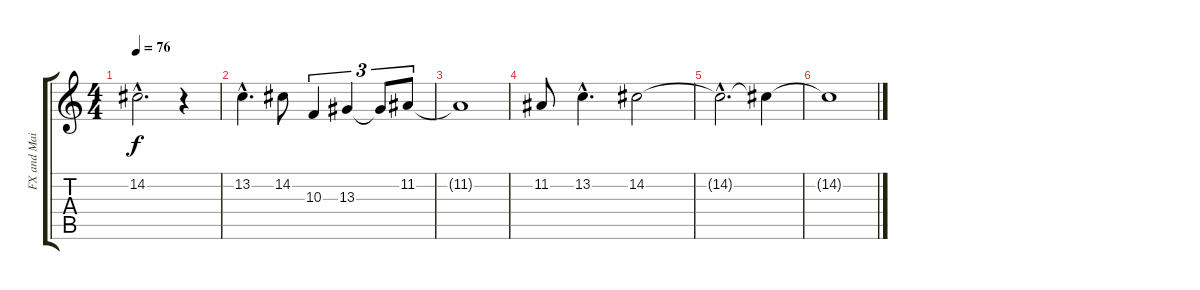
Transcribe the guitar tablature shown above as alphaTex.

\track ("FX and Main Vocals arr. for Guitar" "FX and Mai") {instrument celesta}
\staff {score tabs}
\tuning (E4 B3 G3 D3 A2 E2) {hide}
\ts (4 4)
\tempo 76
\clef g2
\ks c
14.2{hac t}.2{d dy f} r.4 |
13.2{hac}.4{d} 14.2.8 10.3.4{tu (3 2)} 13.3.4{tu (3 2)} 13.3{t}.8{tu (3 2)} 11.2.8{tu (3 2)} |
11.2{t}.1 |
11.2.8 13.2{hac}.4{d} 14.2.2 |
14.2{hac t}.2{d} 14.2{t}.4{volume 0} |
14.2{t}.1
